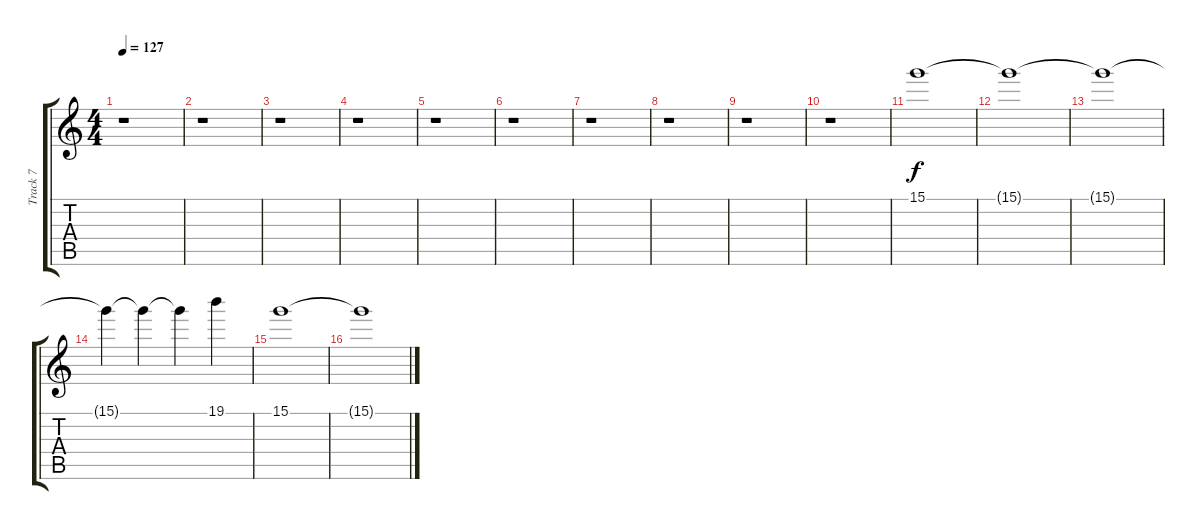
\track ("Track 7" "Track 7") {instrument whistle}
\staff {score tabs}
\tuning (E5 B3 G3 D3 A2 E2) {hide}
\ts (4 4)
\tempo 127
\clef g2
\ks c
r.1{dy f} |
r.1 |
r.1 |
r.1 |
r.1 |
r.1 |
r.1 |
r.1 |
r.1 |
r.1 |
15.1.1 |
15.1{t}.1 |
15.1{t}.1 |
15.1{t}.4 15.1{t}.4 15.1{t}.4 19.1.4 |
15.1.1 |
15.1{t}.1
